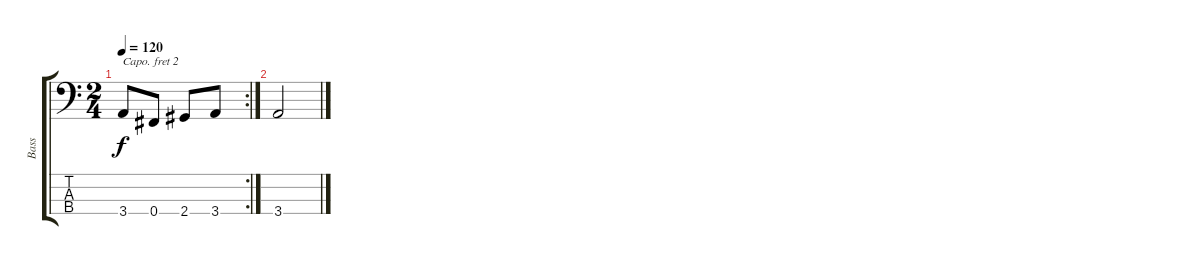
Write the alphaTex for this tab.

\track ("Bass" "Bass") {instrument acousticbass}
\staff {score tabs}
\capo 2
\tuning (G2 D2 A1 E1) {hide}
\rc 2
\ts (2 4)
\tempo 120
\clef f4
\ks c
3.4.8{dy f} 0.4.8 2.4.8 3.4.8 |
3.4.2
